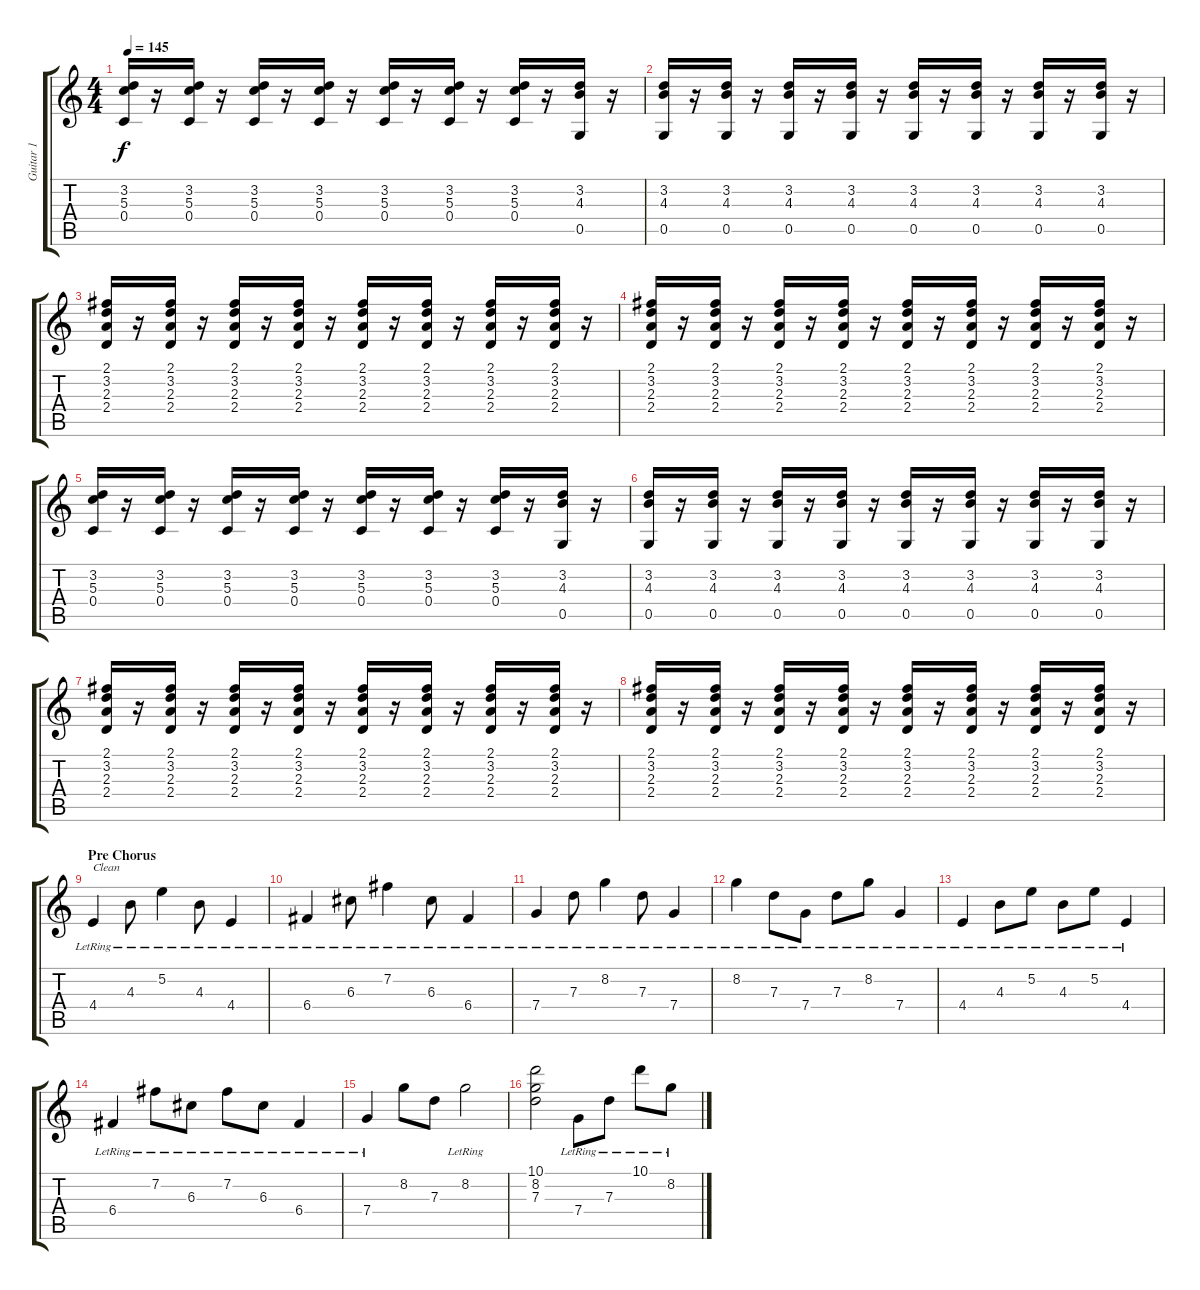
\track ("Guitar 1" "Guitar 1") {instrument distortionguitar}
\staff {score tabs}
\tuning (E4 B3 G3 C3 G2 E2) {hide}
\ts (4 4)
\tempo 145
\clef g2
\ks c
(3.2 5.3 0.4).16{dy f volume 12 instrument distortionguitar} r.16 (3.2 5.3 0.4).16 r.16 (3.2 5.3 0.4).16 r.16 (3.2 5.3 0.4).16 r.16 (3.2 5.3 0.4).16 r.16 (3.2 5.3 0.4).16 r.16 (3.2 5.3 0.4).16 r.16 (3.2 4.3 0.5).16 r.16 |
(3.2 4.3 0.5).16 r.16 (3.2 4.3 0.5).16 r.16 (3.2 4.3 0.5).16 r.16 (3.2 4.3 0.5).16 r.16 (3.2 4.3 0.5).16 r.16 (3.2 4.3 0.5).16 r.16 (3.2 4.3 0.5).16 r.16 (3.2 4.3 0.5).16 r.16 |
(2.1 3.2 2.3 2.4).16 r.16 (2.1 3.2 2.3 2.4).16 r.16 (2.1 3.2 2.3 2.4).16 r.16 (2.1 3.2 2.3 2.4).16 r.16 (2.1 3.2 2.3 2.4).16 r.16 (2.1 3.2 2.3 2.4).16 r.16 (2.1 3.2 2.3 2.4).16 r.16 (2.1 3.2 2.3 2.4).16 r.16 |
(2.1 3.2 2.3 2.4).16 r.16 (2.1 3.2 2.3 2.4).16 r.16 (2.1 3.2 2.3 2.4).16 r.16 (2.1 3.2 2.3 2.4).16 r.16 (2.1 3.2 2.3 2.4).16 r.16 (2.1 3.2 2.3 2.4).16 r.16 (2.1 3.2 2.3 2.4).16 r.16 (2.1 3.2 2.3 2.4).16 r.16 |
(3.2 5.3 0.4).16{volume 12 instrument distortionguitar} r.16 (3.2 5.3 0.4).16 r.16 (3.2 5.3 0.4).16 r.16 (3.2 5.3 0.4).16 r.16 (3.2 5.3 0.4).16 r.16 (3.2 5.3 0.4).16 r.16 (3.2 5.3 0.4).16 r.16 (3.2 4.3 0.5).16 r.16 |
(3.2 4.3 0.5).16 r.16 (3.2 4.3 0.5).16 r.16 (3.2 4.3 0.5).16 r.16 (3.2 4.3 0.5).16 r.16 (3.2 4.3 0.5).16 r.16 (3.2 4.3 0.5).16 r.16 (3.2 4.3 0.5).16 r.16 (3.2 4.3 0.5).16 r.16 |
(2.1 3.2 2.3 2.4).16 r.16 (2.1 3.2 2.3 2.4).16 r.16 (2.1 3.2 2.3 2.4).16 r.16 (2.1 3.2 2.3 2.4).16 r.16 (2.1 3.2 2.3 2.4).16 r.16 (2.1 3.2 2.3 2.4).16 r.16 (2.1 3.2 2.3 2.4).16 r.16 (2.1 3.2 2.3 2.4).16 r.16 |
(2.1 3.2 2.3 2.4).16 r.16 (2.1 3.2 2.3 2.4).16 r.16 (2.1 3.2 2.3 2.4).16 r.16 (2.1 3.2 2.3 2.4).16 r.16 (2.1 3.2 2.3 2.4).16 r.16 (2.1 3.2 2.3 2.4).16 r.16 (2.1 3.2 2.3 2.4).16 r.16 (2.1 3.2 2.3 2.4).16 r.16 |
\section ("" "Pre Chorus")
4.4{lr}.4{txt "Clean" instrument electricguitarclean} 4.3{lr}.8 5.2{lr}.4 4.3{lr}.8 4.4{lr}.4 |
6.4{lr}.4 6.3{lr}.8 7.2{lr}.4 6.3{lr}.8 6.4{lr}.4 |
7.4{lr}.4 7.3{lr}.8 8.2{lr}.4 7.3{lr}.8 7.4{lr}.4 |
8.2{lr}.4 7.3{lr}.8 7.4{lr}.8 7.3{lr}.8 8.2{lr}.8 7.4{lr}.4 |
4.4{lr}.4 4.3{lr}.8 5.2{lr}.8 4.3{lr}.8 5.2{lr}.8 4.4{lr}.4 |
6.4{lr}.4 7.2{lr}.8 6.3{lr}.8 7.2{lr}.8 6.3{lr}.8 6.4{lr}.4 |
7.4{lr}.4 8.2.8 7.3.8 8.2{lr}.2 |
(10.1 8.2 7.3).2 7.4{lr}.8 7.3{lr}.8 10.1{lr}.8 8.2{lr}.8
